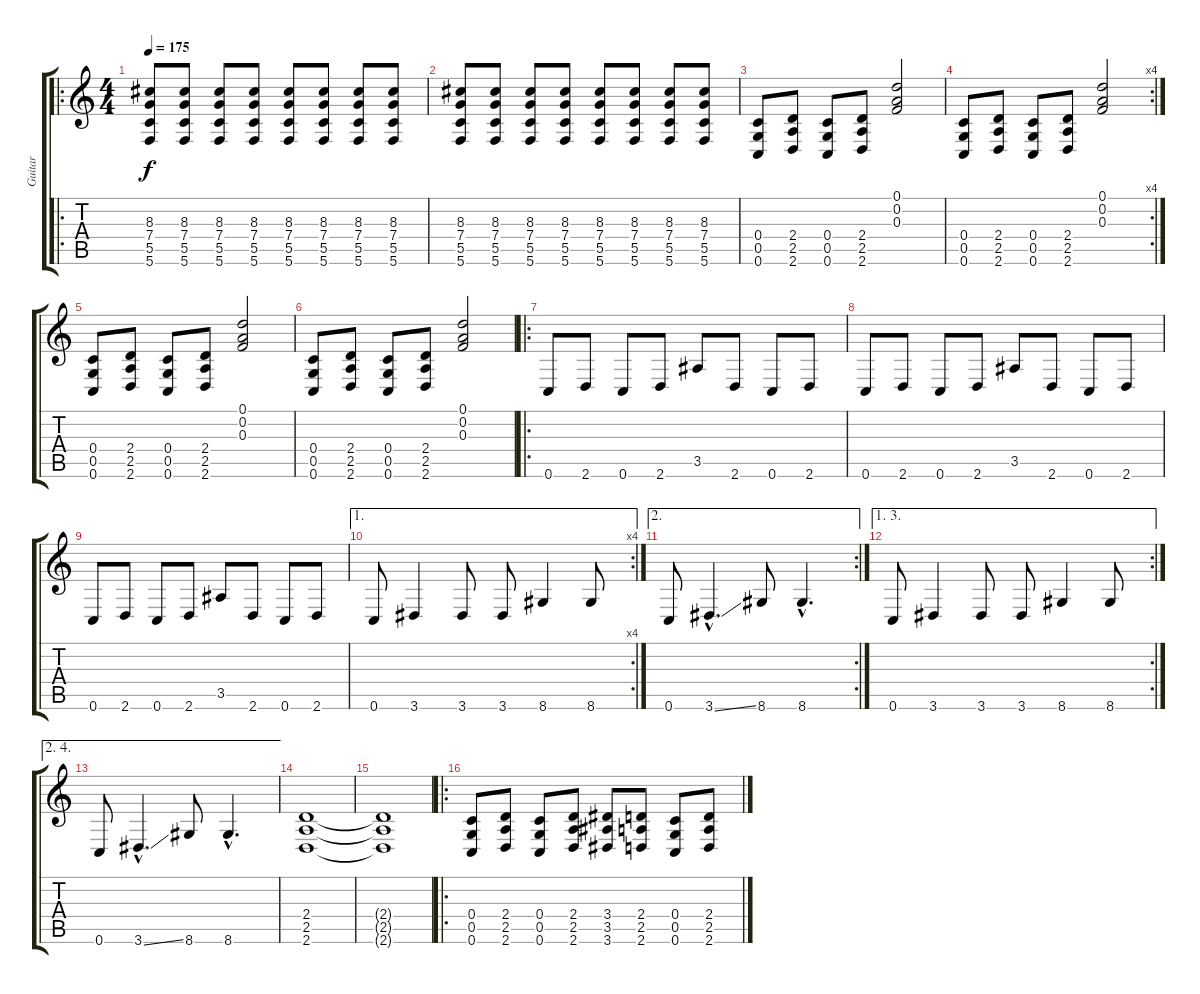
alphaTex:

\track ("Guitar" "Guitar") {instrument distortionguitar}
\staff {score tabs}
\tuning (D4 A3 F3 C3 G2 C2) {hide}
\ro
\ts (4 4)
\tempo 175
\clef g2
\ks c
(8.3 7.4 5.5 5.6).8{dy f} (8.3 7.4 5.5 5.6).8 (8.3 7.4 5.5 5.6).8 (8.3 7.4 5.5 5.6).8 (8.3 7.4 5.5 5.6).8 (8.3 7.4 5.5 5.6).8 (8.3 7.4 5.5 5.6).8 (8.3 7.4 5.5 5.6).8 |
(8.3 7.4 5.5 5.6).8 (8.3 7.4 5.5 5.6).8 (8.3 7.4 5.5 5.6).8 (8.3 7.4 5.5 5.6).8 (8.3 7.4 5.5 5.6).8 (8.3 7.4 5.5 5.6).8 (8.3 7.4 5.5 5.6).8 (8.3 7.4 5.5 5.6).8 |
(0.4 0.5 0.6).8 (2.4 2.5 2.6).8 (0.4 0.5 0.6).8 (2.4 2.5 2.6).8 (0.1 0.2 0.3).2 |
\rc 4
(0.4 0.5 0.6).8 (2.4 2.5 2.6).8 (0.4 0.5 0.6).8 (2.4 2.5 2.6).8 (0.1 0.2 0.3).2 |
(0.4 0.5 0.6).8 (2.4 2.5 2.6).8 (0.4 0.5 0.6).8 (2.4 2.5 2.6).8 (0.1 0.2 0.3).2 |
(0.4 0.5 0.6).8 (2.4 2.5 2.6).8 (0.4 0.5 0.6).8 (2.4 2.5 2.6).8 (0.1 0.2 0.3).2 |
\ro
0.6.8 2.6.8 0.6.8 2.6.8 3.5.8 2.6.8 0.6.8 2.6.8 |
0.6.8 2.6.8 0.6.8 2.6.8 3.5.8 2.6.8 0.6.8 2.6.8 |
0.6.8 2.6.8 0.6.8 2.6.8 3.5.8 2.6.8 0.6.8 2.6.8 |
\ae 1
\rc 4
0.6.8 3.6.4 3.6.8 3.6.8 8.6.4 8.6.8 |
\ae 2
\rc 2
0.6.8 3.6{ss hac}.4{d} 8.6.8 8.6{hac}.4{d} |
\ae (1 3)
\rc 2
0.6.8 3.6.4 3.6.8 3.6.8 8.6.4 8.6.8 |
\ae (2 4)
0.6.8 3.6{ss hac}.4{d} 8.6.8 8.6{hac}.4{d} |
(2.4 2.5 2.6).1 |
(2.4{t} 2.5{t} 2.6{t}).1 |
\ro
(0.4 0.5 0.6).8 (2.4 2.5 2.6).8 (0.4 0.5 0.6).8 (2.4 2.5 2.6).8 (3.4 3.5 3.6).8 (2.4 2.5 2.6).8 (0.4 0.5 0.6).8 (2.4 2.5 2.6).8
